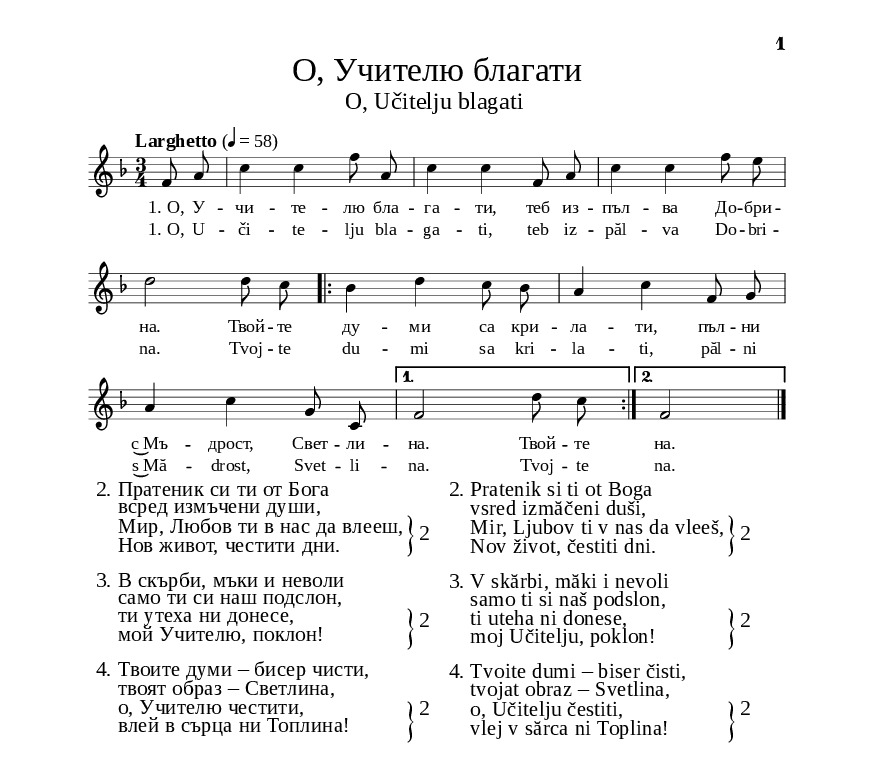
\version "2.24.2"

% include paper part and global functions
\include "include/globals.ily"

"rightBraces051" = \markup {
  \column {
    % repeat braces
    \translate #'(0 . -5.5 )
    \right-brace #20

    \translate #'(0 . -10.0 )
    \right-brace #20

    \translate #'(0 . -10.0 )
    \right-brace #20
  }
  \column {
    % repeat numbers
    \translate #'(0 . -6.1 )
    2

    \translate #'(0 . -12.0 )
    2

    \translate #'(0 . -12.0 )
    2
  }
}

\bookpart {
  \label #'ref051
  \tocItem \markup "О, Учителю благати – O, Učitelju blagati"
  \include "include/bookpart-paper.ily"
  \score {
    \include "include/score-layout.ily"

    \new Voice \absolute  {
      \clef treble
      \key f \major
      \time 3/4
      \tempoFunc "Larghetto" 4 "58"
      \partial 4
      \autoBeamOff
      f'8 a' c''4 c'' f''8 a' | c''4 c'' f'8 a' | c''4 c'' f''8 e'' \break
      d''2 d''8 c'' \repeat volta 2 {
        | bes'4 d'' c''8 bes' | a'4 c'' f'8 g' \break |
        a'4 c'' g'8 c'8 |
      } \alternative { { f'2 d''8 c''  | } { f'2 \break } } \bar "|."
    }

    \addlyrics {
      "1. О," У -- чи -- те -- лю бла -- га -- ти, теб из -- пъл -- ва До -- бри --
      на. Твой -- те ду -- ми са кри -- ла -- ти, пъл -- ни
      с~Мъ -- дрост, Свет -- ли -- на. Твой -- те на.
    }

  \addlyrics {
      "1. O," U -- či -- te -- lju bla -- ga -- ti, teb iz -- păl -- va Do -- bri --
      na. Tvoj -- te du -- mi sa kri -- la -- ti, păl -- ni
      s~Mă -- drost, Svet -- li -- na. Tvoj -- te na.
    }

    \header {
      title = \titleFunc "О, Учителю благати" "O, Učitelju blagati "
    }

    \midi{}

  } % score

  \markup \fontsize #bgCoupletFontSize {
    \hspace #1
    \override #`(baseline-skip . ,bgCoupletBaselineSkip)
    \column {
      \line {   2. Пратеник си ти от Бога}

      \line {   "   "всред измъчени души,}

      \line {   "   "Мир, Любов ти в нас да влееш,}

      \line {   "   "Нов живот, честити дни.}

      \line {   "   "}

      \line {   3. В скърби, мъки и неволи }

      \line {   "   "само ти си наш подслон,}

      \line {   "   "ти утеха ни донесе,}

      \line {   "   "мой Учителю, поклон!}

      \line {   "   "}

      \line {   4. Твоите думи – бисер чисти,}

      \line {   "   "твоят образ – Светлина,}

      \line {   "   "о, Учителю честити,}

      \line {   "   "влей в сърца ни Топлина!}
    }\"rightBraces051"

    \hspace #2
    \override #`(baseline-skip . ,bgCoupletBaselineSkip)
        \column {
      \line {   2. Pratenik si ti ot Boga}

      \line {   "   "vsred izmăčeni duši,}

      \line {   "   "Mir, Ljubov ti v nas da vleeš,}

      \line {   "   "Nov život, čestiti dni.}

      \line {   "   "}

      \line {   3. V skărbi, măki i nevoli }

      \line {   "   "samo ti si naš podslon,}

      \line {   "   "ti uteha ni donese,}

      \line {   "   "moj Učitelju, poklon!}

      \line {   "   "}

      \line {   4. Tvoite dumi – biser čisti,}

      \line {   "   "tvojat obraz – Svetlina,}

      \line {   "   "o, Učitelju čestiti,}

      \line {   "   "vlej v sărca ni Toplina!}
    } %column
    \"rightBraces051"
  } % markup

  \pageBreak
  % include foreign translation(s) of the song
  \version "2.24.4"

\markup \fill-line { \fontsize #deTitleFontSize "Oh, gütiger Meister" }
\markup \null
\markup \null
\markup \abs-fontsize #11 \override #`(baseline-skip . ,bgCoupletBaselineSkip) {
  \fill-line {
    \hspace #0.1
    \column {
      \line {
        \bold "1."
        \column {
          "Oh, gütiger Meister,"
          "du bist voller Güte,"
          "deine Worte sind beflügelt,"
          "voller Weisheit und Licht."
        }
      }
      \vspace #1
      \line {
        \bold "2."
        \column {
          "Du bist ein Gesandter Gottes"
          "inmitten gequälter Seelen."
          "Gieße in uns Frieden und Liebe,"
          "ein neues Leben und glückliche Tage."
        }
      }

    }
    \hspace #0.1
    % adds horizontal spacing between columns
    \column {
      \line {
        \bold "3."
        \column {
          "In Kummer, Unglück und Elend"
          "bist du allein unsere Zuflucht,"
          "du hast uns Trost gebracht,"
          "vor Dir, mein Meister, verneigen wir uns!"
        }
      }
      \vspace #1
      \line {
        \bold "4."
        \column {
          "Deine Worte – reine Perlen,"
          "dein Bild – Licht,"
          "oh, glücklicher Meister,"
          "ergieße in unsere Herzen die Wärme!"
        }
      }
      % adds vertical spacing between verses
    }\hspace #0.1
  }
}


} % bookpart
